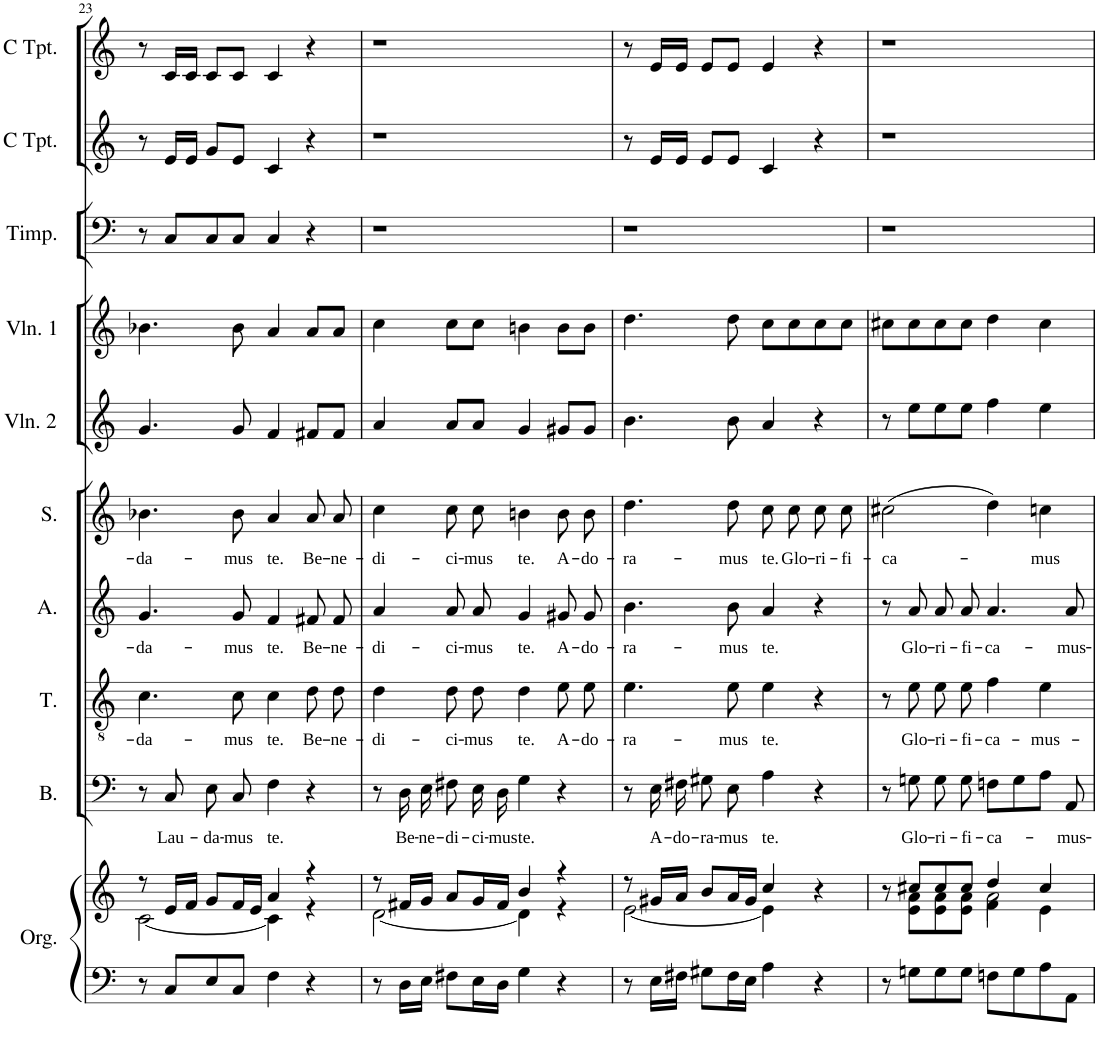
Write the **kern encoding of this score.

**kern	**kern	**kern	**text	**kern	**text	**kern	**text	**kern	**text	**kern	**kern	**kern	**kern	**kern
*part10	*part10	*part9	*part9	*part8	*part8	*part7	*part7	*part6	*part6	*part5	*part4	*part3	*part2	*part1
*staff11	*staff10	*staff9	*staff9	*staff8	*staff8	*staff7	*staff7	*staff6	*staff6	*staff5	*staff4	*staff3	*staff2	*staff1
*I"Organo	*	*I"Bass	*	*I"Tenore	*	*I"Alto	*	*I"Canto	*	*I"Violino secondo	*I"Violino primo	*I"Tympani	*I"Clarino secondo	*I"Clarino primo
*I'Org.	*	*I'B.	*	*I'T.	*	*I'A.	*	*	*	*I'Vln. 2	*I'Vln. 1	*	*	*
!!LO:PB:g=z
*clefF4	*clefG2	*clefF4	*	*clefGv2	*	*clefG2	*	*clefG2	*	*clefG2	*clefG2	*clefF4	*clefG2	*clefG2
*	*	*	*	*Trd7c12	*	*	*	*	*	*	*	*	*	*
*k[]	*k[]	*k[]	*	*k[]	*	*k[]	*	*k[]	*	*k[]	*k[]	*k[]	*k[]	*k[]
*M4/4	*M4/4	*M4/4	*	*M4/4	*	*M4/4	*	*M4/4	*	*M4/4	*M4/4	*M4/4	*M4/4	*M4/4
*met(c)	*met(c)	*met(c)	*	*met(c)	*	*met(c)	*	*met(c)	*	*met(c)	*met(c)	*met(c)	*met(c)	*met(c)
=23	=23	=23	=23	=23	=23	=23	=23	=23	=23	=23	=23	=23	=23	=23
*	*^	*	*	*	*	*	*	*	*	*	*	*	*	*
!	!	!	!	!	!	!LO:LY:b	!	!LO:LY:b	!	!LO:LY:b	!	!	!	!	!
8r	8r	[2c\	8r	.	4.c\	-da-	4.g/	-da-	4.b-X\	-da-	4.g/	4.b-X\	8r	8r	8r
!	!	!	!	!LO:LY:b	!	!	!	!	!	!	!	!	!	!	!
8C/L	16e/LL	.	8C/	Lau-	.	.	.	.	.	.	.	.	8C/L	16e/LL	16c/LL
.	16f/JJ	.	.	.	.	.	.	.	.	.	.	.	.	16e/JJ	16c/JJ
!	!	!	!	!LO:LY:b	!	!	!	!	!	!	!	!	!	!	!
8E/	8g/L	.	8E\	-da-	.	.	.	.	.	.	.	.	8C/	8g/L	8c/L
!	!	!	!	!LO:LY:b	!	!LO:LY:b	!	!LO:LY:b	!	!LO:LY:b	!	!	!	!	!
8C/J	16f/L	.	8C/	-mus	8c\	-mus	8g/	-mus	8b-\	-mus	8g/	8b-\	8C/J	8e/J	8c/J
.	16e/JJ	.	.	.	.	.	.	.	.	.	.	.	.	.	.
!	!	!	!	!LO:LY:b	!	!LO:LY:b	!	!LO:LY:b	!	!LO:LY:b	!	!	!	!	!
4F\	4a/	4c\]	4F\	te.	4c\	te.	4f/	te.	4a/	te.	4f/	4a/	4C/	4c/	4c/
!	!	!	!	!	!	!LO:LY:b	!	!LO:LY:b	!	!LO:LY:b	!	!	!	!	!
4r	4r	4r	4r	.	8d\L	Be-	8f#X/L	Be-	8a/L	Be-	8f#X/L	8a/L	4r	4r	4r
!	!	!	!	!	!	!LO:LY:b	!	!LO:LY:b	!	!LO:LY:b	!	!	!	!	!
.	.	.	.	.	8d\J	-ne-	8f#/J	-ne-	8a/J	-ne-	8f#/J	8a/J	.	.	.
=24	=24	=24	=24	=24	=24	=24	=24	=24	=24	=24	=24	=24	=24	=24	=24
!	!	!	!	!	!	!LO:LY:b	!	!LO:LY:b	!	!LO:LY:b	!	!	!	!	!
8r	8r	[2d\	8r	.	4d\	-di-	4a/	-di-	4cc\	-di-	4a/	4cc\	1r	1r	1r
!	!	!	!	!LO:LY:b	!	!	!	!	!	!	!	!	!	!	!
16D\LL	16f#X/LL	.	16D\	Be-	.	.	.	.	.	.	.	.	.	.	.
!	!	!	!	!LO:LY:b	!	!	!	!	!	!	!	!	!	!	!
16E\JJ	16g/JJ	.	16E\	-ne-	.	.	.	.	.	.	.	.	.	.	.
!	!	!	!	!LO:LY:b	!	!LO:LY:b	!	!LO:LY:b	!	!LO:LY:b	!	!	!	!	!
8F#X\L	8a/L	.	8F#X\	-di-	8d\L	-ci-	8a/L	-ci-	8cc\L	-ci-	8a/L	8cc\L	.	.	.
!	!	!	!	!LO:LY:b	!	!LO:LY:b	!	!LO:LY:b	!	!LO:LY:b	!	!	!	!	!
16E\L	16g/L	.	16E\	-ci-	8d\J	-mus	8a/J	-mus	8cc\J	-mus	8a/J	8cc\J	.	.	.
!	!	!	!	!LO:LY:b	!	!	!	!	!	!	!	!	!	!	!
16D\JJ	16f#/JJ	.	16D\	-mus	.	.	.	.	.	.	.	.	.	.	.
!	!	!	!	!LO:LY:b	!	!LO:LY:b	!	!LO:LY:b	!	!LO:LY:b	!	!	!	!	!
4G\	4b/	4d\]	4G\	te.	4d\	te.	4g/	te.	4bn\	te.	4g/	4bn\	.	.	.
!	!	!	!	!	!	!LO:LY:b	!	!LO:LY:b	!	!LO:LY:b	!	!	!	!	!
4r	4r	4r	4r	.	8e\L	A-	8g#X/L	A-	8b\L	A-	8g#X/L	8b\L	.	.	.
!	!	!	!	!	!	!LO:LY:b	!	!LO:LY:b	!	!LO:LY:b	!	!	!	!	!
.	.	.	.	.	8e\J	-do-	8g#/J	-do-	8b\J	-do-	8g#/J	8b\J	.	.	.
=25	=25	=25	=25	=25	=25	=25	=25	=25	=25	=25	=25	=25	=25	=25	=25
!	!	!	!	!	!	!LO:LY:b	!	!LO:LY:b	!	!LO:LY:b	!	!	!	!	!
8r	8r	[2e\	8r	.	4.e\	-ra-	4.b\	-ra-	4.dd\	-ra-	4.b\	4.dd\	1r	8r	8r
!	!	!	!	!LO:LY:b	!	!	!	!	!	!	!	!	!	!	!
16E\LL	16g#X/LL	.	16E\	A-	.	.	.	.	.	.	.	.	.	16e/LL	16e/LL
!	!	!	!	!LO:LY:b	!	!	!	!	!	!	!	!	!	!	!
16F#X\JJ	16a/JJ	.	16F#X\	-do-	.	.	.	.	.	.	.	.	.	16e/JJ	16e/JJ
!	!	!	!	!LO:LY:b	!	!	!	!	!	!	!	!	!	!	!
8G#X\L	8b/L	.	8G#X\	-ra-	.	.	.	.	.	.	.	.	.	8e/L	8e/L
!	!	!	!	!LO:LY:b	!	!LO:LY:b	!	!LO:LY:b	!	!LO:LY:b	!	!	!	!	!
16F#\L	16a/L	.	8E\	-mus	8e\	-mus	8b\	-mus	8dd\	-mus	8b\	8dd\	.	8e/J	8e/J
16E\JJ	16g#/JJ	.	.	.	.	.	.	.	.	.	.	.	.	.	.
!	!	!	!	!LO:LY:b	!	!LO:LY:b	!	!LO:LY:b	!	!LO:LY:b	!	!	!	!	!
4A\	4cc/	4e\]	4A\	te.	4e\	te.	4a/	te.	8cc\L	te.	4a/	8cc\L	.	4c/	4e/
!	!	!	!	!	!	!	!	!	!	!LO:LY:b	!	!	!	!	!
.	.	.	.	.	.	.	.	.	8cc\J	Glo-	.	8cc\	.	.	.
!	!	!	!	!	!	!	!	!	!	!LO:LY:b	!	!	!	!	!
4r	4r	4ryy	4r	.	4r	.	4r	.	8cc\L	-ri-	4r	8cc\	.	4r	4r
!	!	!	!	!	!	!	!	!	!	!LO:LY:b	!	!	!	!	!
.	.	.	.	.	.	.	.	.	8cc\J	-fi-	.	8cc\J	.	.	.
=26	=26	=26	=26	=26	=26	=26	=26	=26	=26	=26	=26	=26	=26	=26	=26
*	*	*^	*	*	*	*	*	*	*	*	*	*	*	*	*
!	!	!	!	!	!	!	!	!	!	!	!LO:LY:b	!	!	!	!	!
8r	8r	8ryy	2ryy	8r	.	8r	.	8r	.	(2cc#X\	-ca-	8r	8cc#X\L	1r	1r	1r
!	!	!	!	!	!LO:LY:b	!	!LO:LY:b	!	!LO:LY:b	!	!	!	!	!	!	!
8Gn\L	8cc#X/L	8e\ 8a\L	.	8Gn\	Glo-	8e\	Glo-	8a/	Glo-	.	.	8ee\L	8cc#\	.	.	.
!	!	!	!	!	!LO:LY:b	!	!LO:LY:b	!	!LO:LY:b	!	!	!	!	!	!	!
8G\	8cc#/	8e\ 8a\	.	8G\	-ri-	8e\L	-ri-	8a/L	-ri-	.	.	8ee\	8cc#\	.	.	.
!	!	!	!	!	!LO:LY:b	!	!LO:LY:b	!	!LO:LY:b	!	!	!	!	!	!	!
8G\J	8cc#/J	8e\ 8a\J	.	8G\	-fi-	8e\J	-fi-	8a/J	-fi-	.	.	8ee\J	8cc#\J	.	.	.
!	!	!	!	!	!LO:LY:b	!	!LO:LY:b	!	!LO:LY:b	!	!	!	!	!	!	!
8Fn\L	4dd/	4f\	2a\	8Fn\L	-ca-	4f\	-ca-	4.a/	-ca-	4dd\)	.	4ff\	4dd\	.	.	.
8G\	.	.	.	8G\	.	.	.	.	.	.	.	.	.	.	.	.
!	!	!	!	!	!	!	!LO:LY:b	!	!	!	!LO:LY:b	!	!	!	!	!
8A\	4cc#/	4e\	.	8A\J	.	4e\	-mus-	.	.	4ccn\	-mus	4ee\	4cc#\	.	.	.
!	!	!	!	!	!LO:LY:b	!	!	!	!LO:LY:b	!	!	!	!	!	!	!
8AA\J	.	.	.	8AA/	-mus-	.	.	8a/	-mus-	.	.	.	.	.	.	.
*	*v	*v	*v	*	*	*	*	*	*	*	*	*	*	*	*	*
=	=	=	=	=	=	=	=	=	=	=	=	=	=	=
*-	*-	*-	*-	*-	*-	*-	*-	*-	*-	*-	*-	*-	*-	*-
